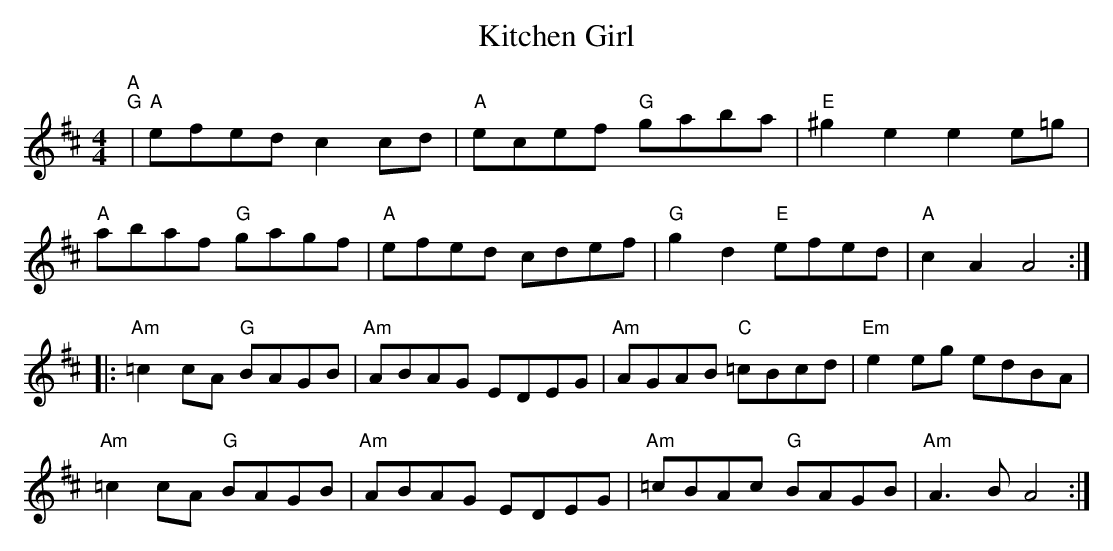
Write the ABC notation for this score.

X:1
T:Kitchen Girl
M:4/4
L:1/4
K:D
"A"+c2 a2 +"G"+B2g2+|"A"e/2f/2e/2d/2 cc/2d/2|"A"e/2c/2e/2f/2 "G"g/2a/2b/2a/2|\
"E"^ge ee/2=g/2|
"A"a/2b/2a/2f/2 "G"g/2a/2g/2f/2|"A"e/2f/2e/2d/2 c/2d/2e/2f/2|\
"G"gd "E"e/2f/2e/2d/2|"A"cA A2:|
|:"Am"=cc/2A/2 "G"B/2A/2G/2B/2|"Am"A/2B/2A/2G/2 E/2D/2E/2G/2|\
"Am"A/2G/2A/2B/2 "C"=c/2B/2c/2d/2|"Em"ee/2g/2 e/2d/2B/2A/2|
"Am"=cc/2A/2 "G"B/2A/2G/2B/2|"Am"A/2B/2A/2G/2 E/2D/2E/2G/2|\
"Am"=c/2B/2A/2c/2 "G"B/2A/2G/2B/2|"Am"A3/2B/2 A2:|
